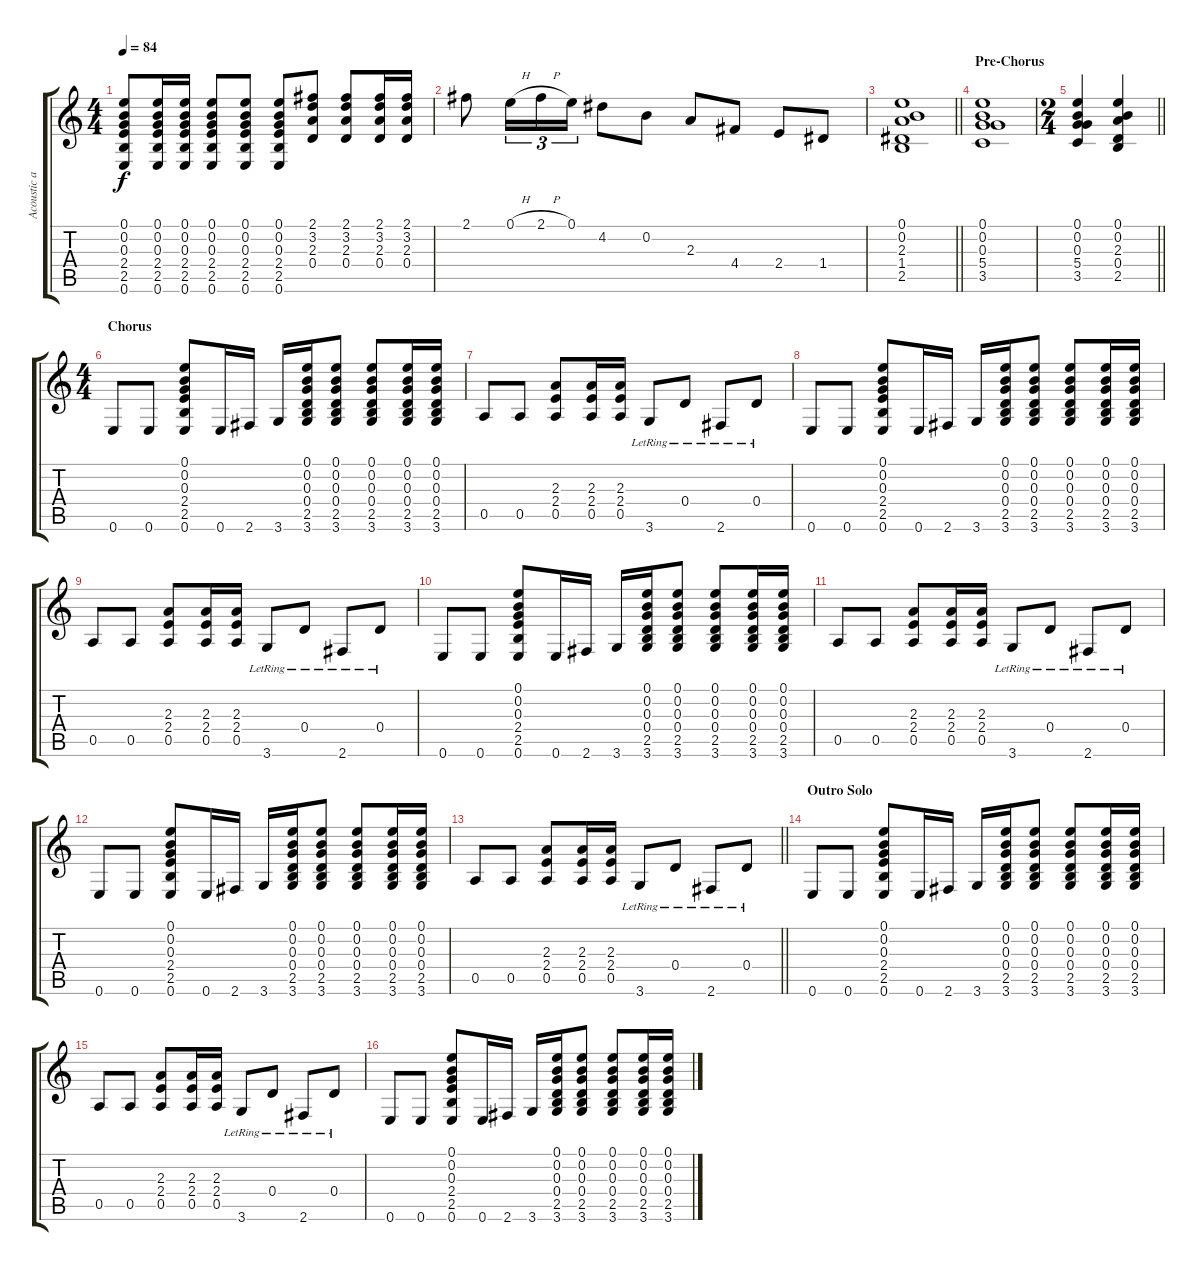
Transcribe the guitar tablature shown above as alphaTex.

\track ("Acoustic and Rhythm" "Acoustic a") {instrument acousticguitarsteel}
\staff {score tabs}
\tuning (E4 B3 G3 D3 A2 E2) {hide}
\ts (4 4)
\tempo 84
\clef g2
\ks c
(0.1 0.2 0.3 2.4 2.5 0.6).8{dy f} (0.1 0.2 0.3 2.4 2.5 0.6).16 (0.1 0.2 0.3 2.4 2.5 0.6).16 (0.1 0.2 0.3 2.4 2.5 0.6).8 (0.1 0.2 0.3 2.4 2.5 0.6).8 (0.1 0.2 0.3 2.4 2.5 0.6).8 (2.1 3.2 2.3 0.4).8 (2.1 3.2 2.3 0.4).8 (2.1 3.2 2.3 0.4).16 (2.1 3.2 2.3 0.4).16 |
2.1.8 0.1{h}.16{tu (3 2)} 2.1{h}.16{tu (3 2)} 0.1.16{tu (3 2)} 4.2.8 0.2.8 2.3.8 4.4.8 2.4.8 1.4.8 |
\barLineRight lightlight
(0.1 0.2 2.3 1.4 2.5).1 |
\section ("" "Pre-Chorus")
(0.1 0.2 0.3 5.4 3.5).1 |
\ts (2 4)
\barLineRight lightlight
(0.1 0.2 0.3 5.4 3.5).4 (0.1 0.2 2.3 0.4 2.5).4 |
\ts (4 4)
\section ("" "Chorus")
0.6.8 0.6.8 (0.1 0.2 0.3 2.4 2.5 0.6).8 0.6.16 2.6.16 3.6.16 (0.1 0.2 0.3 0.4 2.5 3.6).16 (0.1 0.2 0.3 0.4 2.5 3.6).8 (0.1 0.2 0.3 0.4 2.5 3.6).8 (0.1 0.2 0.3 0.4 2.5 3.6).16 (0.1 0.2 0.3 0.4 2.5 3.6).16 |
0.5.8 0.5.8 (2.3 2.4 0.5).8 (2.3 2.4 0.5).16 (2.3 2.4 0.5).16 3.6{lr}.8 0.4{lr}.8 2.6{lr}.8 0.4{lr}.8 |
0.6.8 0.6.8 (0.1 0.2 0.3 2.4 2.5 0.6).8 0.6.16 2.6.16 3.6.16 (0.1 0.2 0.3 0.4 2.5 3.6).16 (0.1 0.2 0.3 0.4 2.5 3.6).8 (0.1 0.2 0.3 0.4 2.5 3.6).8 (0.1 0.2 0.3 0.4 2.5 3.6).16 (0.1 0.2 0.3 0.4 2.5 3.6).16 |
0.5.8 0.5.8 (2.3 2.4 0.5).8 (2.3 2.4 0.5).16 (2.3 2.4 0.5).16 3.6{lr}.8 0.4{lr}.8 2.6{lr}.8 0.4{lr}.8 |
0.6.8 0.6.8 (0.1 0.2 0.3 2.4 2.5 0.6).8 0.6.16 2.6.16 3.6.16 (0.1 0.2 0.3 0.4 2.5 3.6).16 (0.1 0.2 0.3 0.4 2.5 3.6).8 (0.1 0.2 0.3 0.4 2.5 3.6).8 (0.1 0.2 0.3 0.4 2.5 3.6).16 (0.1 0.2 0.3 0.4 2.5 3.6).16 |
0.5.8 0.5.8 (2.3 2.4 0.5).8 (2.3 2.4 0.5).16 (2.3 2.4 0.5).16 3.6{lr}.8 0.4{lr}.8 2.6{lr}.8 0.4{lr}.8 |
0.6.8 0.6.8 (0.1 0.2 0.3 2.4 2.5 0.6).8 0.6.16 2.6.16 3.6.16 (0.1 0.2 0.3 0.4 2.5 3.6).16 (0.1 0.2 0.3 0.4 2.5 3.6).8 (0.1 0.2 0.3 0.4 2.5 3.6).8 (0.1 0.2 0.3 0.4 2.5 3.6).16 (0.1 0.2 0.3 0.4 2.5 3.6).16 |
\barLineRight lightlight
0.5.8 0.5.8 (2.3 2.4 0.5).8 (2.3 2.4 0.5).16 (2.3 2.4 0.5).16 3.6{lr}.8 0.4{lr}.8 2.6{lr}.8 0.4{lr}.8 |
\section ("" "Outro Solo")
0.6.8 0.6.8 (0.1 0.2 0.3 2.4 2.5 0.6).8 0.6.16 2.6.16 3.6.16 (0.1 0.2 0.3 0.4 2.5 3.6).16 (0.1 0.2 0.3 0.4 2.5 3.6).8 (0.1 0.2 0.3 0.4 2.5 3.6).8 (0.1 0.2 0.3 0.4 2.5 3.6).16 (0.1 0.2 0.3 0.4 2.5 3.6).16 |
0.5.8 0.5.8 (2.3 2.4 0.5).8 (2.3 2.4 0.5).16 (2.3 2.4 0.5).16 3.6{lr}.8 0.4{lr}.8 2.6{lr}.8 0.4{lr}.8 |
0.6.8 0.6.8 (0.1 0.2 0.3 2.4 2.5 0.6).8 0.6.16 2.6.16 3.6.16 (0.1 0.2 0.3 0.4 2.5 3.6).16 (0.1 0.2 0.3 0.4 2.5 3.6).8 (0.1 0.2 0.3 0.4 2.5 3.6).8 (0.1 0.2 0.3 0.4 2.5 3.6).16 (0.1 0.2 0.3 0.4 2.5 3.6).16
